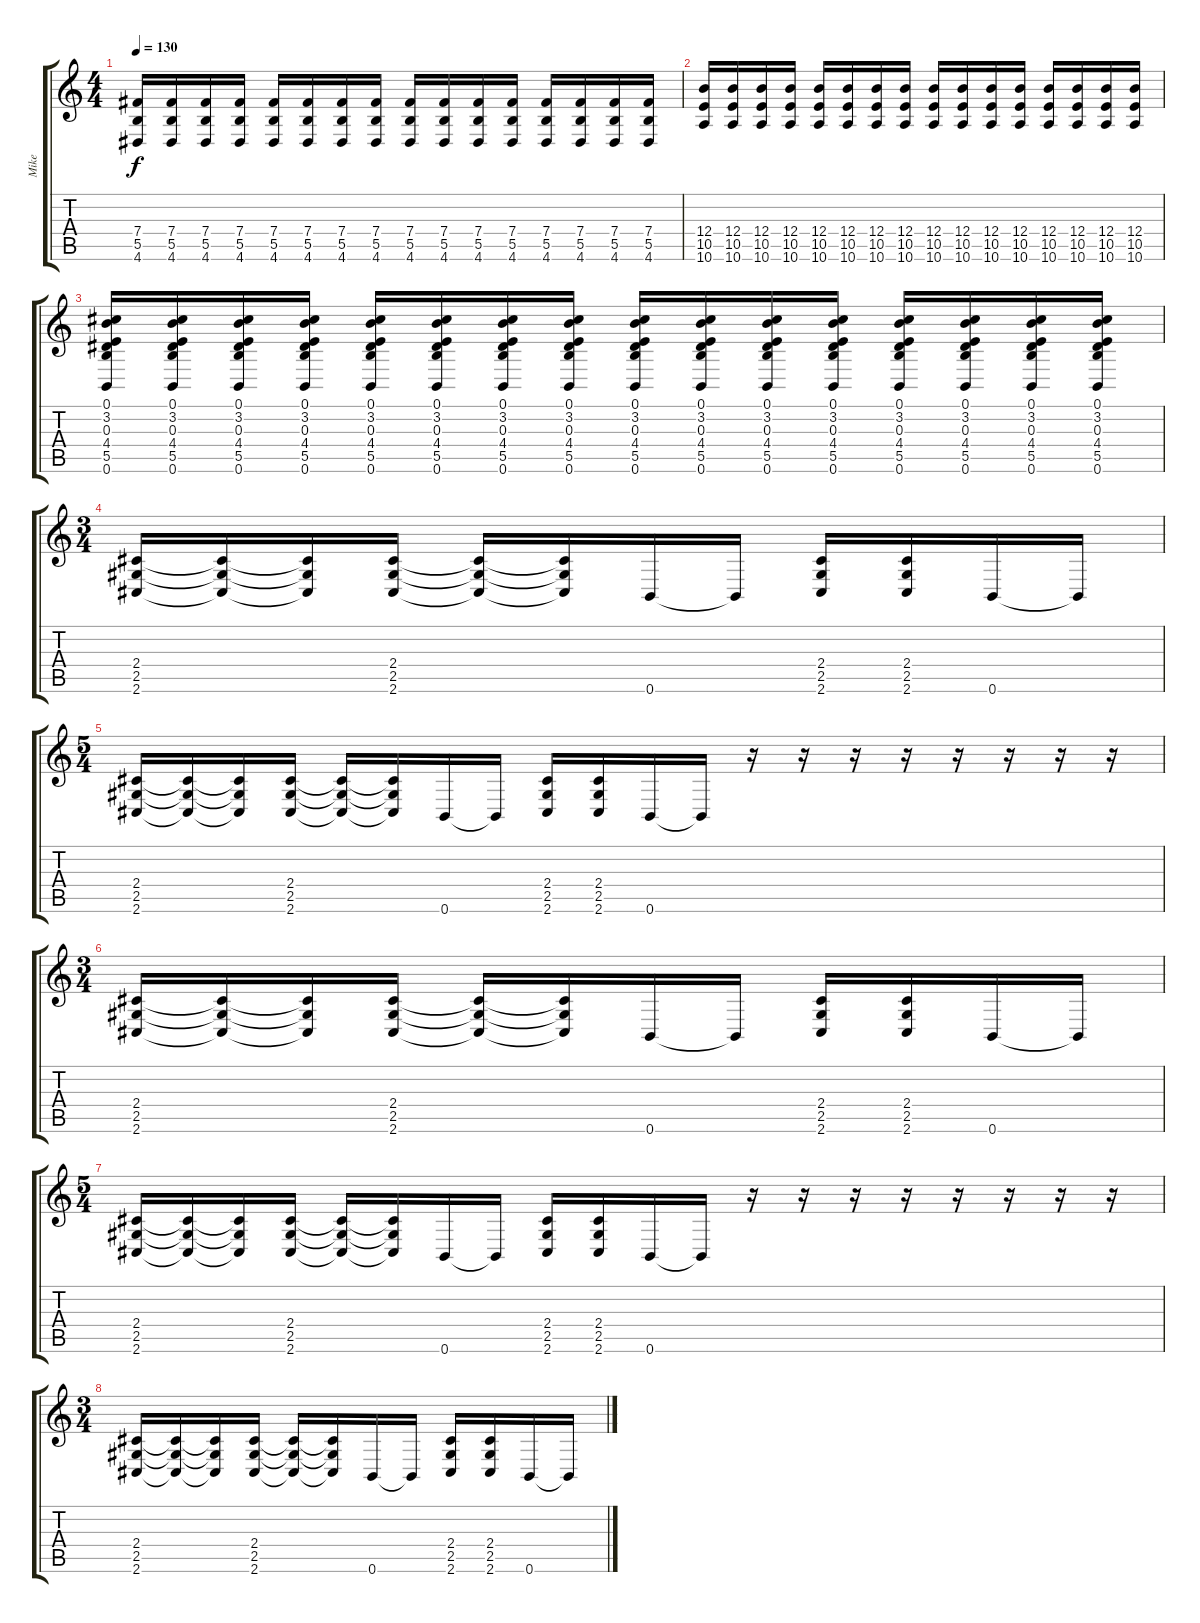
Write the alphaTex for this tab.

\track ("Mike" "Mike") {instrument distortionguitar}
\staff {score tabs}
\tuning (Db4 Ab3 E3 B2 Gb2 B1) {hide}
\ts (4 4)
\tempo 130
\clef g2
\ks c
(7.4 5.5 4.6).16{dy f} (7.4 5.5 4.6).16 (7.4 5.5 4.6).16 (7.4 5.5 4.6).16 (7.4 5.5 4.6).16 (7.4 5.5 4.6).16 (7.4 5.5 4.6).16 (7.4 5.5 4.6).16 (7.4 5.5 4.6).16 (7.4 5.5 4.6).16 (7.4 5.5 4.6).16 (7.4 5.5 4.6).16 (7.4 5.5 4.6).16 (7.4 5.5 4.6).16 (7.4 5.5 4.6).16 (7.4 5.5 4.6).16 |
(12.4 10.5 10.6).16 (12.4 10.5 10.6).16 (12.4 10.5 10.6).16 (12.4 10.5 10.6).16 (12.4 10.5 10.6).16 (12.4 10.5 10.6).16 (12.4 10.5 10.6).16 (12.4 10.5 10.6).16 (12.4 10.5 10.6).16 (12.4 10.5 10.6).16 (12.4 10.5 10.6).16 (12.4 10.5 10.6).16 (12.4 10.5 10.6).16 (12.4 10.5 10.6).16 (12.4 10.5 10.6).16 (12.4 10.5 10.6).16 |
(0.1 3.2 0.3 4.4 5.5 0.6).16 (0.1 3.2 0.3 4.4 5.5 0.6).16 (0.1 3.2 0.3 4.4 5.5 0.6).16 (0.1 3.2 0.3 4.4 5.5 0.6).16 (0.1 3.2 0.3 4.4 5.5 0.6).16 (0.1 3.2 0.3 4.4 5.5 0.6).16 (0.1 3.2 0.3 4.4 5.5 0.6).16 (0.1 3.2 0.3 4.4 5.5 0.6).16 (0.1 3.2 0.3 4.4 5.5 0.6).16 (0.1 3.2 0.3 4.4 5.5 0.6).16 (0.1 3.2 0.3 4.4 5.5 0.6).16 (0.1 3.2 0.3 4.4 5.5 0.6).16 (0.1 3.2 0.3 4.4 5.5 0.6).16 (0.1 3.2 0.3 4.4 5.5 0.6).16 (0.1 3.2 0.3 4.4 5.5 0.6).16 (0.1 3.2 0.3 4.4 5.5 0.6).16 |
\ts (3 4)
(2.4 2.5 2.6).16 (2.4{t} 2.5{t} 2.6{t}).16 (2.4{t} 2.5{t} 2.6{t}).16 (2.4 2.5 2.6).16 (2.4{t} 2.5{t} 2.6{t}).16 (2.4{t} 2.5{t} 2.6{t}).16 0.6.16 0.6{t}.16 (2.4 2.5 2.6).16 (2.4 2.5 2.6).16 0.6.16 0.6{t}.16 |
\ts (5 4)
(2.4 2.5 2.6).16 (2.4{t} 2.5{t} 2.6{t}).16 (2.4{t} 2.5{t} 2.6{t}).16 (2.4 2.5 2.6).16 (2.4{t} 2.5{t} 2.6{t}).16 (2.4{t} 2.5{t} 2.6{t}).16 0.6.16 0.6{t}.16 (2.4 2.5 2.6).16 (2.4 2.5 2.6).16 0.6.16 0.6{t}.16 r.16 r.16 r.16 r.16 r.16 r.16 r.16 r.16 |
\ts (3 4)
(2.4 2.5 2.6).16 (2.4{t} 2.5{t} 2.6{t}).16 (2.4{t} 2.5{t} 2.6{t}).16 (2.4 2.5 2.6).16 (2.4{t} 2.5{t} 2.6{t}).16 (2.4{t} 2.5{t} 2.6{t}).16 0.6.16 0.6{t}.16 (2.4 2.5 2.6).16 (2.4 2.5 2.6).16 0.6.16 0.6{t}.16 |
\ts (5 4)
(2.4 2.5 2.6).16 (2.4{t} 2.5{t} 2.6{t}).16 (2.4{t} 2.5{t} 2.6{t}).16 (2.4 2.5 2.6).16 (2.4{t} 2.5{t} 2.6{t}).16 (2.4{t} 2.5{t} 2.6{t}).16 0.6.16 0.6{t}.16 (2.4 2.5 2.6).16 (2.4 2.5 2.6).16 0.6.16 0.6{t}.16 r.16 r.16 r.16 r.16 r.16 r.16 r.16 r.16 |
\ts (3 4)
(2.4 2.5 2.6).16 (2.4{t} 2.5{t} 2.6{t}).16 (2.4{t} 2.5{t} 2.6{t}).16 (2.4 2.5 2.6).16 (2.4{t} 2.5{t} 2.6{t}).16 (2.4{t} 2.5{t} 2.6{t}).16 0.6.16 0.6{t}.16 (2.4 2.5 2.6).16 (2.4 2.5 2.6).16 0.6.16 0.6{t}.16
